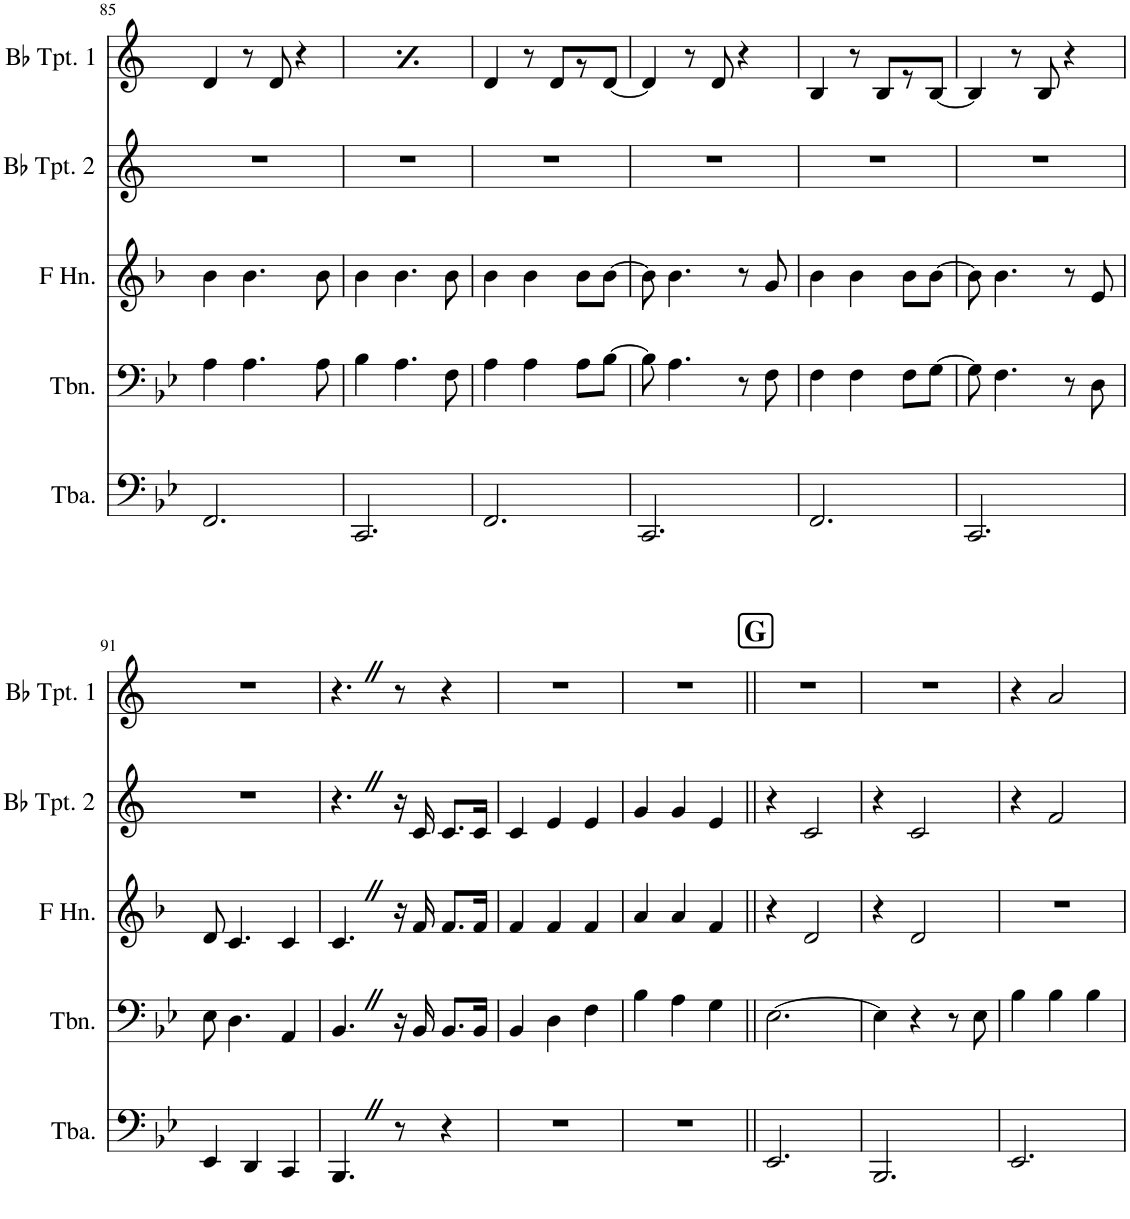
**kern	**kern	**kern	**kern	**kern
*part5	*part4	*part3	*part2	*part1
*staff5	*staff4	*staff3	*staff2	*staff1
*I"Tuba	*I"Trombone	*I"Horn in F	*I"Bb Trumpet 2	*I"Bb Trumpet 1
*I'Tba.	*I'Tbn.	*	*I'Bb Tpt. 2	*I'Bb Tpt. 1
!!LO:PB:g=z
*clefF4	*clefF4	*clefG2	*clefG2	*clefG2
*	*	*Trd4c7	*Trd1c2	*Trd1c2
*k[b-e-]	*k[b-e-]	*k[b-]	*k[]	*k[]
*M3/4	*M3/4	*M3/4	*M3/4	*M3/4
=85	=85	=85	=85	=85
2.FF/	4A\	4b-\	2.r	4d/
.	4.A\	4.b-\	.	8r
.	.	.	.	8d/
.	.	.	.	4r
.	8A\	8b-\	.	.
=86	=86	=86	=86	=86
2.CC/	4B-\	4b-\	2.r	4d/
.	4.A\	4.b-\	.	8r
.	.	.	.	8d/
.	.	.	.	4r
.	8F\	8b-\	.	.
=87	=87	=87	=87	=87
2.FF/	4A\	4b-\	2.r	4d/
.	4A\	4b-\	.	8r
.	.	.	.	8d/L
.	8A\L	8b-\L	.	8r
.	[8B-\J	[8b-\J	.	[8d/J
=88	=88	=88	=88	=88
2.CC/	8B-\]	8b-\]	2.r	4d/]
.	4.A\	4.b-\	.	.
.	.	.	.	8r
.	.	.	.	8d/
.	8r	8r	.	4r
.	8F\	8g/	.	.
=89	=89	=89	=89	=89
2.FF/	4F\	4b-\	2.r	4B/
.	4F\	4b-\	.	8r
.	.	.	.	8B/L
.	8F\L	8b-\L	.	8r
.	[8G\J	[8b-\J	.	[8B/J
=90	=90	=90	=90	=90
2.CC/	8G\]	8b-\]	2.r	4B/]
.	4.F\	4.b-\	.	.
.	.	.	.	8r
.	.	.	.	8B/
.	8r	8r	.	4r
.	8D\	8e/	.	.
!!LO:LB:g=z
=91	=91	=91	=91	=91
4EE-/	8E-\	8d/	2.r	2.r
.	4.D\	4.c/	.	.
4DD/	.	.	.	.
4CC/	4AA/	4c/	.	.
=92	=92	=92	=92	=92
4.BBB-Z/	4.BB-Z/	4.cZ/	4.r	4.r
8r	16r	16r	16r	8r
.	16BB-/	16f/	16c/	.
4r	8.BB-/L	8.f/L	8.c/L	4r
.	16BB-/Jk	16f/Jk	16c/Jk	.
=93	=93	=93	=93	=93
2.r	4BB-/	4f/	4c/	2.r
.	4D\	4f/	4e/	.
.	4F\	4f/	4e/	.
=94	=94	=94	=94	=94
2.r	4B-\	4a/	4g/	2.r
.	4A\	4a/	4g/	.
.	4G\	4f/	4e/	.
!!LO:REH:place=s1:a:B:cj:fs=14:t=G
=95||	=95||	=95||	=95||	=95||
2.EE-/	[2.E-\	4r	4r	2.r
.	.	2d/	2c/	.
=96	=96	=96	=96	=96
2.BBB-/	4E-\]	4r	4r	2.r
.	4r	2d/	2c/	.
.	8r	.	.	.
.	8E-\	.	.	.
=97	=97	=97	=97	=97
2.EE-/	4B-\	2.r	4r	4r
.	4B-\	.	2f/	2a/
.	4B-\	.	.	.
=	=	=	=	=
*-	*-	*-	*-	*-
